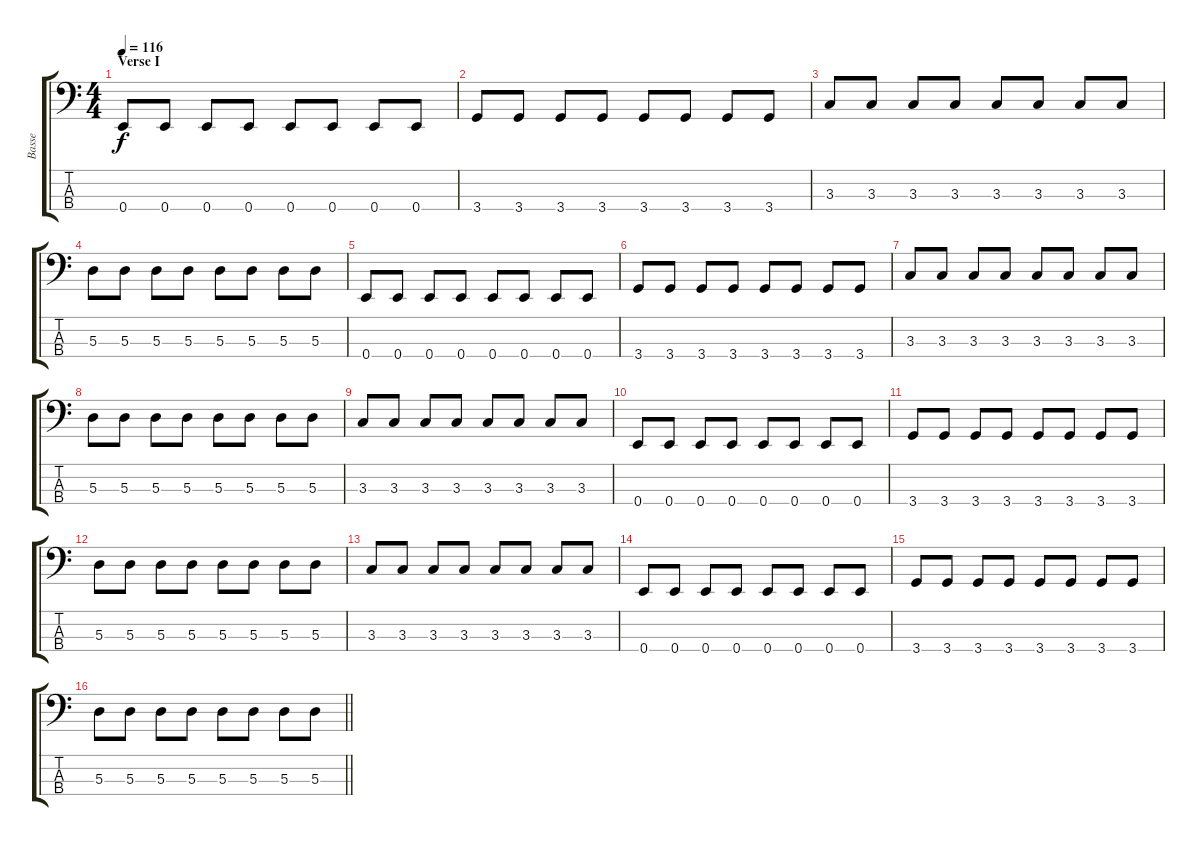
\track ("Basse" "Basse") {instrument electricbassfinger}
\staff {score tabs}
\tuning (G2 D2 A1 E1) {hide}
\ts (4 4)
\section ("" "Verse I")
\tempo 116
\clef f4
\ks c
0.4.8{dy f} 0.4.8 0.4.8 0.4.8 0.4.8 0.4.8 0.4.8 0.4.8 |
3.4.8 3.4.8 3.4.8 3.4.8 3.4.8 3.4.8 3.4.8 3.4.8 |
3.3.8 3.3.8 3.3.8 3.3.8 3.3.8 3.3.8 3.3.8 3.3.8 |
5.3.8 5.3.8 5.3.8 5.3.8 5.3.8 5.3.8 5.3.8 5.3.8 |
0.4.8 0.4.8 0.4.8 0.4.8 0.4.8 0.4.8 0.4.8 0.4.8 |
3.4.8 3.4.8 3.4.8 3.4.8 3.4.8 3.4.8 3.4.8 3.4.8 |
3.3.8 3.3.8 3.3.8 3.3.8 3.3.8 3.3.8 3.3.8 3.3.8 |
5.3.8 5.3.8 5.3.8 5.3.8 5.3.8 5.3.8 5.3.8 5.3.8 |
3.3.8 3.3.8 3.3.8 3.3.8 3.3.8 3.3.8 3.3.8 3.3.8 |
0.4.8 0.4.8 0.4.8 0.4.8 0.4.8 0.4.8 0.4.8 0.4.8 |
3.4.8 3.4.8 3.4.8 3.4.8 3.4.8 3.4.8 3.4.8 3.4.8 |
5.3.8 5.3.8 5.3.8 5.3.8 5.3.8 5.3.8 5.3.8 5.3.8 |
3.3.8 3.3.8 3.3.8 3.3.8 3.3.8 3.3.8 3.3.8 3.3.8 |
0.4.8 0.4.8 0.4.8 0.4.8 0.4.8 0.4.8 0.4.8 0.4.8 |
3.4.8 3.4.8 3.4.8 3.4.8 3.4.8 3.4.8 3.4.8 3.4.8 |
\barLineRight lightlight
5.3.8 5.3.8 5.3.8 5.3.8 5.3.8 5.3.8 5.3.8 5.3.8
